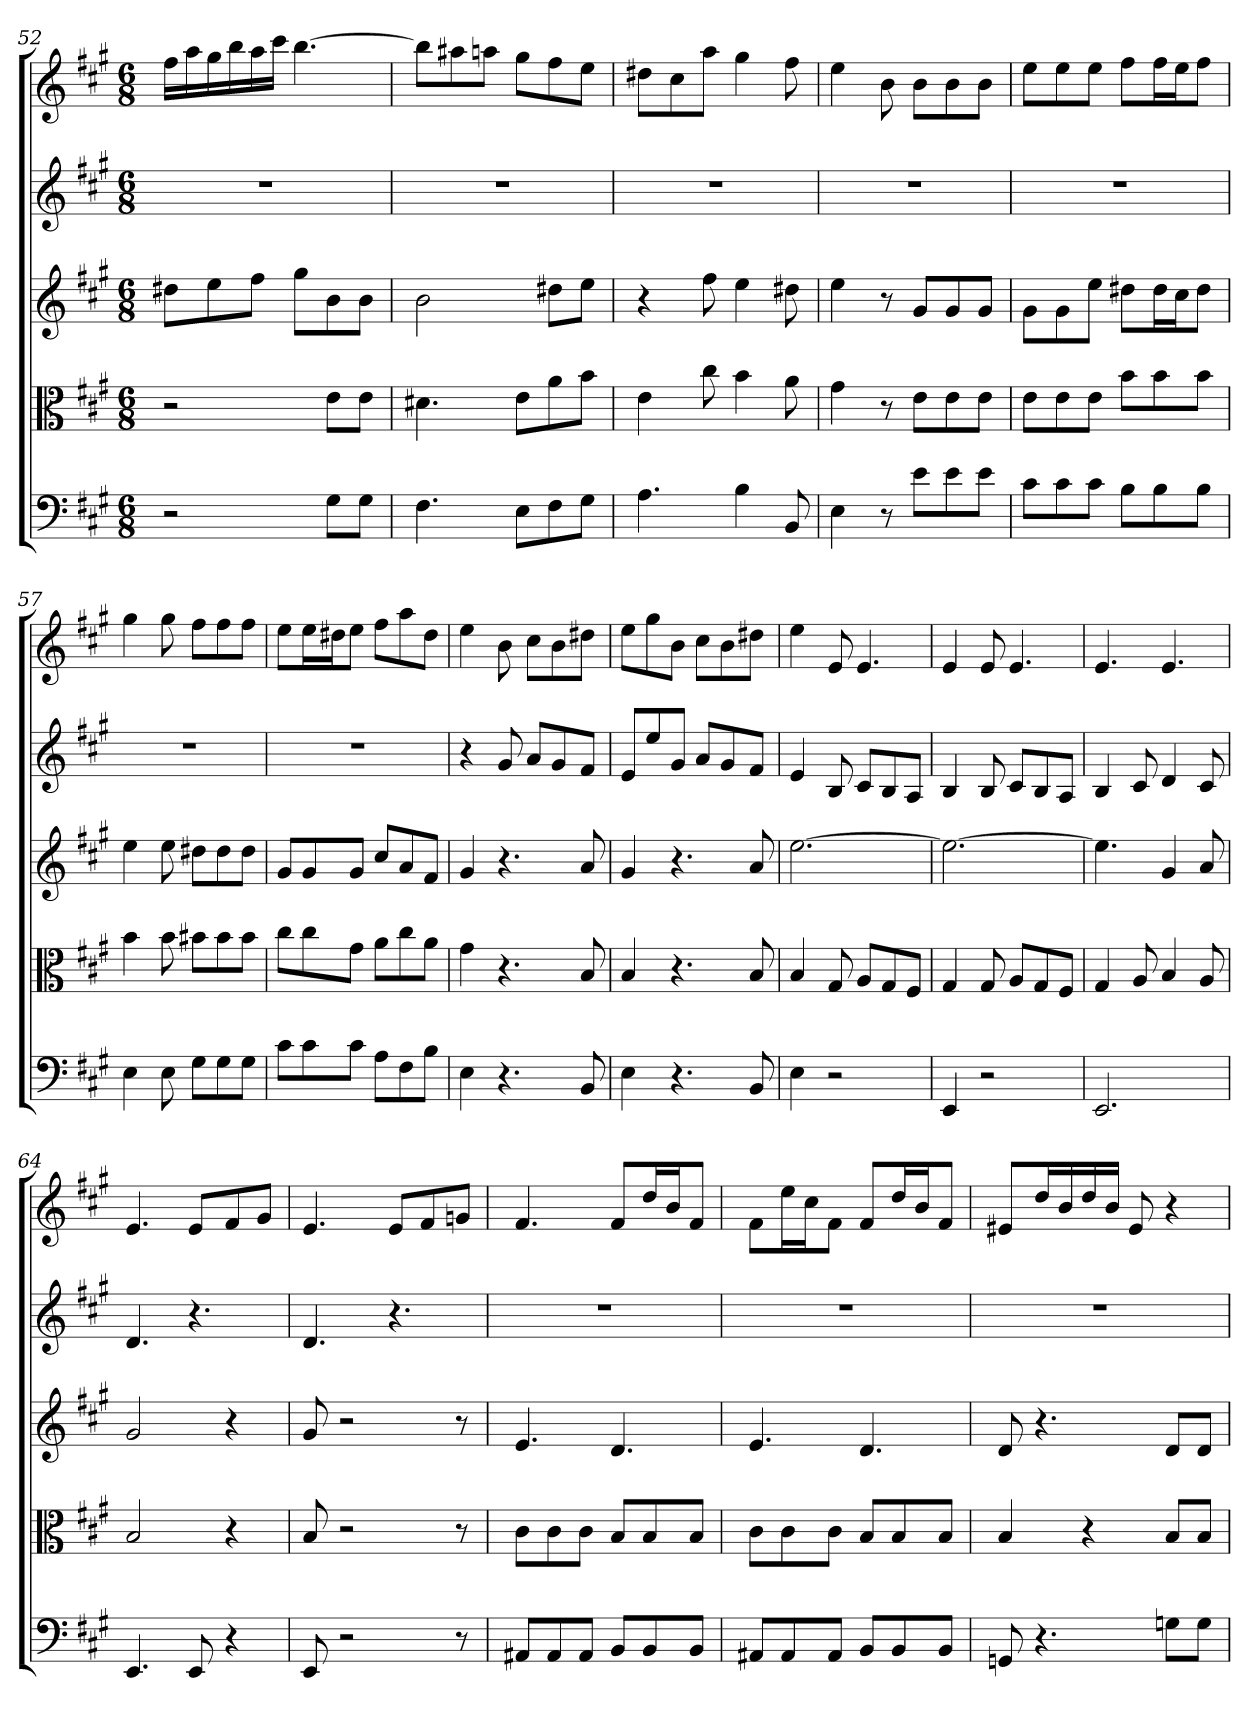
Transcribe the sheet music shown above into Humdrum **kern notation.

**kern	**kern	**kern	**kern	**kern
*part5	*part4	*part3	*part2	*part1
*staff5	*staff4	*staff3	*staff2	*staff1
*clefF4	*clefC3	*	*	*
*k[f#c#g#]	*k[f#c#g#]	*k[f#c#g#]	*k[f#c#g#]	*k[f#c#g#]
*A:	*A:	*A:	*A:	*A:
*M6/8	*M6/8	*M6/8	*M6/8	*M6/8
=52	=52	=52	=52	=52
2r	2r	8dd#XL	2.r	16ff#LL
.	.	.	.	16aa
.	.	8ee	.	16gg#
.	.	.	.	16bb
.	.	8ff#J	.	16aa
.	.	.	.	16ccc#JJ
.	.	8gg#L	.	[4.bb
8G#\L	8e\L	8b	.	.
8G#\J	8e\J	8bJ	.	.
=53	=53	=53	=53	=53
4.F#	4.d#X	2b	2.r	8bbL]
.	.	.	.	8aa#X
.	.	.	.	8aanJ
8E\L	8e\L	.	.	8gg#L
8F#\	8a\	8dd#XL	.	8ff#
8G#\J	8b\J	8eeJ	.	8eeJ
=54	=54	=54	=54	=54
4.A	4e	4r	2.r	8dd#XL
.	.	.	.	8cc#
.	8cc#	8ff#	.	8aaJ
4B	4b	4ee	.	4gg#
8BB	8a	8dd#X	.	8ff#
=55	=55	=55	=55	=55
4E	4g#	4ee	2.r	4ee
8r	8r	8r	.	8b
8e\L	8e\L	8g#L	.	8bL
8e\	8e\	8g#	.	8b
8e\J	8e\J	8g#J	.	8bJ
=56	=56	=56	=56	=56
8c#\L	8e\L	8g#L	2.r	8eeL
8c#\	8e\	8g#	.	8ee
8c#\J	8e\J	8eeJ	.	8eeJ
8B\L	8b\L	8dd#XL	.	8ff#L
8B\	8b\	16dd#L	.	16ff#L
.	.	16cc#J	.	16eeJ
8B\J	8b\J	8dd#J	.	8ff#J
=57	=57	=57	=57	=57
4E	4b	4ee	2.r	4gg#
8E	8b	8ee	.	8gg#
8G#\L	8b#X\L	8dd#XL	.	8ff#L
8G#\	8b#\	8dd#	.	8ff#
8G#\J	8b#\J	8dd#J	.	8ff#J
=58	=58	=58	=58	=58
8c#\L	8cc#\L	8g#L	2.r	8eeL
8c#\	8cc#\	8g#	.	16eeL
.	.	.	.	16dd#XJ
8c#\J	8g#\J	8g#J	.	8eeJ
8A\L	8a\L	8cc#L	.	8ff#L
8F#\	8cc#\	8a	.	8aa
8B\J	8a\J	8f#J	.	8dd#J
=59	=59	=59	=59	=59
4E	4g#	4g#	4r	4ee
4.r	4.r	4.r	8g#	8b
.	.	.	8aL	8cc#L
.	.	.	8g#	8b
8BB	8B	8a	8f#J	8dd#XJ
=60	=60	=60	=60	=60
4E	4B	4g#	8eL	8eeL
.	.	.	8ee	8gg#
4.r	4.r	4.r	8g#J	8bJ
.	.	.	8aL	8cc#L
.	.	.	8g#	8b
8BB	8B	8a	8f#J	8dd#XJ
=61	=61	=61	=61	=61
4E	4B	[2.ee	4e	4ee
2r	8G#	.	8B	8e
.	8A/L	.	8c#L	4.e
.	8G#/	.	8B	.
.	8F#/J	.	8AJ	.
=62	=62	=62	=62	=62
4EE	4G#	2.ee_	4B	4e
2r	8G#	.	8B	8e
.	8A/L	.	8c#L	4.e
.	8G#/	.	8B	.
.	8F#/J	.	8AJ	.
=63	=63	=63	=63	=63
2.EE	4G#	4.ee]	4B	4.e
.	8A	.	8c#	.
.	4B	4g#	4d	4.e
.	8A	8a	8c#	.
=64	=64	=64	=64	=64
4.EE	2B	2g#	4.d	4.e
8EE	.	.	4.r	8eL
4r	4r	4r	.	8f#
.	.	.	.	8g#J
=65	=65	=65	=65	=65
8EE	8B	8g#	4.d	4.e
2r	2r	2r	.	.
.	.	.	4.r	8eL
.	.	.	.	8f#
8r	8r	8r	.	8gnJ
=66	=66	=66	=66	=66
8AA#X/L	8c#\L	4.e	2.r	4.f#
8AA#/	8c#\	.	.	.
8AA#/J	8c#\J	.	.	.
8BB/L	8B/L	4.d	.	8f#L
8BB/	8B/	.	.	16ddL
.	.	.	.	16bJ
8BB/J	8B/J	.	.	8f#J
=67	=67	=67	=67	=67
8AA#X/L	8c#\L	4.e	2.r	8f#L
8AA#/	8c#\	.	.	16eeL
.	.	.	.	16cc#J
8AA#/J	8c#\J	.	.	8f#J
8BB/L	8B/L	4.d	.	8f#L
8BB/	8B/	.	.	16ddL
.	.	.	.	16bJ
8BB/J	8B/J	.	.	8f#J
=68	=68	=68	=68	=68
8GGn	4B	8d	2.r	8e#XL
4.r	.	4.r	.	16ddL
.	.	.	.	16b
.	4r	.	.	16dd
.	.	.	.	16bJJ
.	.	.	.	8e#
8Gn\L	8B/L	8dL	.	4r
8G\J	8B/J	8dJ	.	.
=	=	=	=	=
*-	*-	*-	*-	*-
